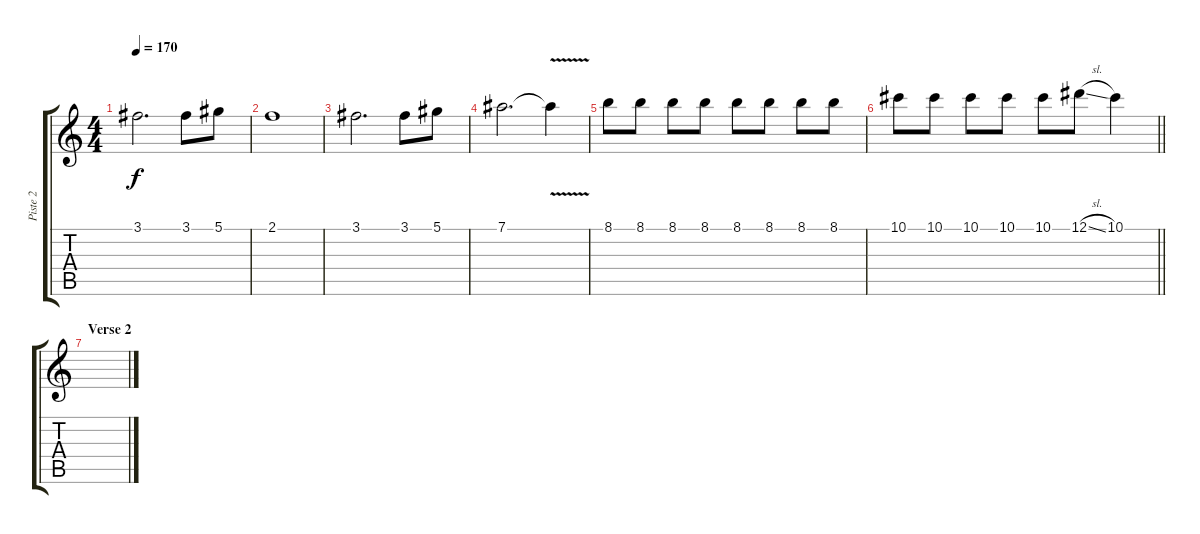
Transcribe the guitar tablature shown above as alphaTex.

\track ("Piste 2" "Piste 2") {instrument distortionguitar}
\staff {score tabs}
\tuning (Eb4 Bb3 Gb3 Db3 Ab2 Eb2) {hide}
\ts (4 4)
\tempo 170
\clef g2
\ks c
3.1.2{d dy f} 3.1.8 5.1.8 |
2.1.1 |
3.1.2{d} 3.1.8 5.1.8 |
7.1.2{d} 7.1{v t}.4 |
8.1.8 8.1.8 8.1.8 8.1.8 8.1.8 8.1.8 8.1.8 8.1.8 |
\barLineRight lightlight
10.1.8 10.1.8 10.1.8 10.1.8 10.1.8 12.1{sl}.8 10.1.4 |
\section ("" "Verse 2")
